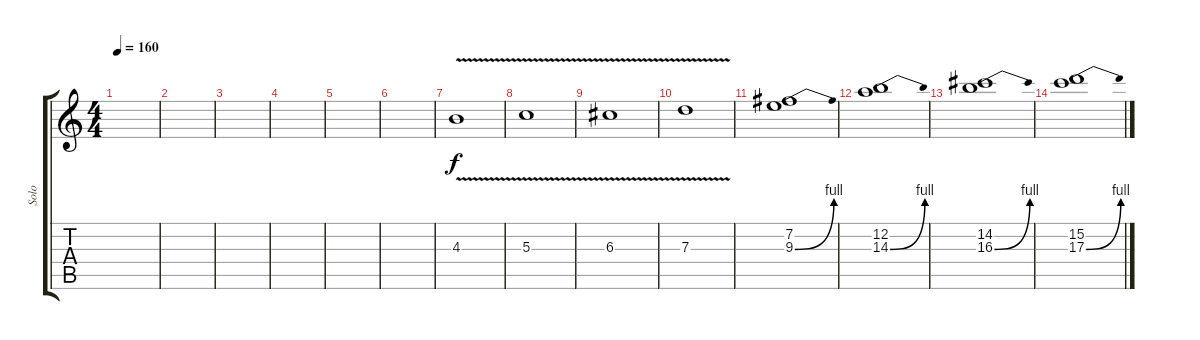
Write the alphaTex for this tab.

\track ("Solo" "Solo") {instrument distortionguitar}
\staff {score tabs}
\tuning (E4 B3 G3 D3 A2 E2) {hide}
\ts (4 4)
\tempo 160
\clef g2
\ks c
|
|
|
|
|
|
4.3{v}.1 |
5.3{v}.1 |
6.3{v}.1 |
7.3{v}.1 |
(7.2 9.3{be (bend 0 0 60 4)}).1 |
(12.2 14.3{be (bend 0 0 60 4)}).1 |
(14.2 16.3{be (bend 0 0 60 4)}).1 |
(15.2 17.3{be (bend 0 0 60 4)}).1
